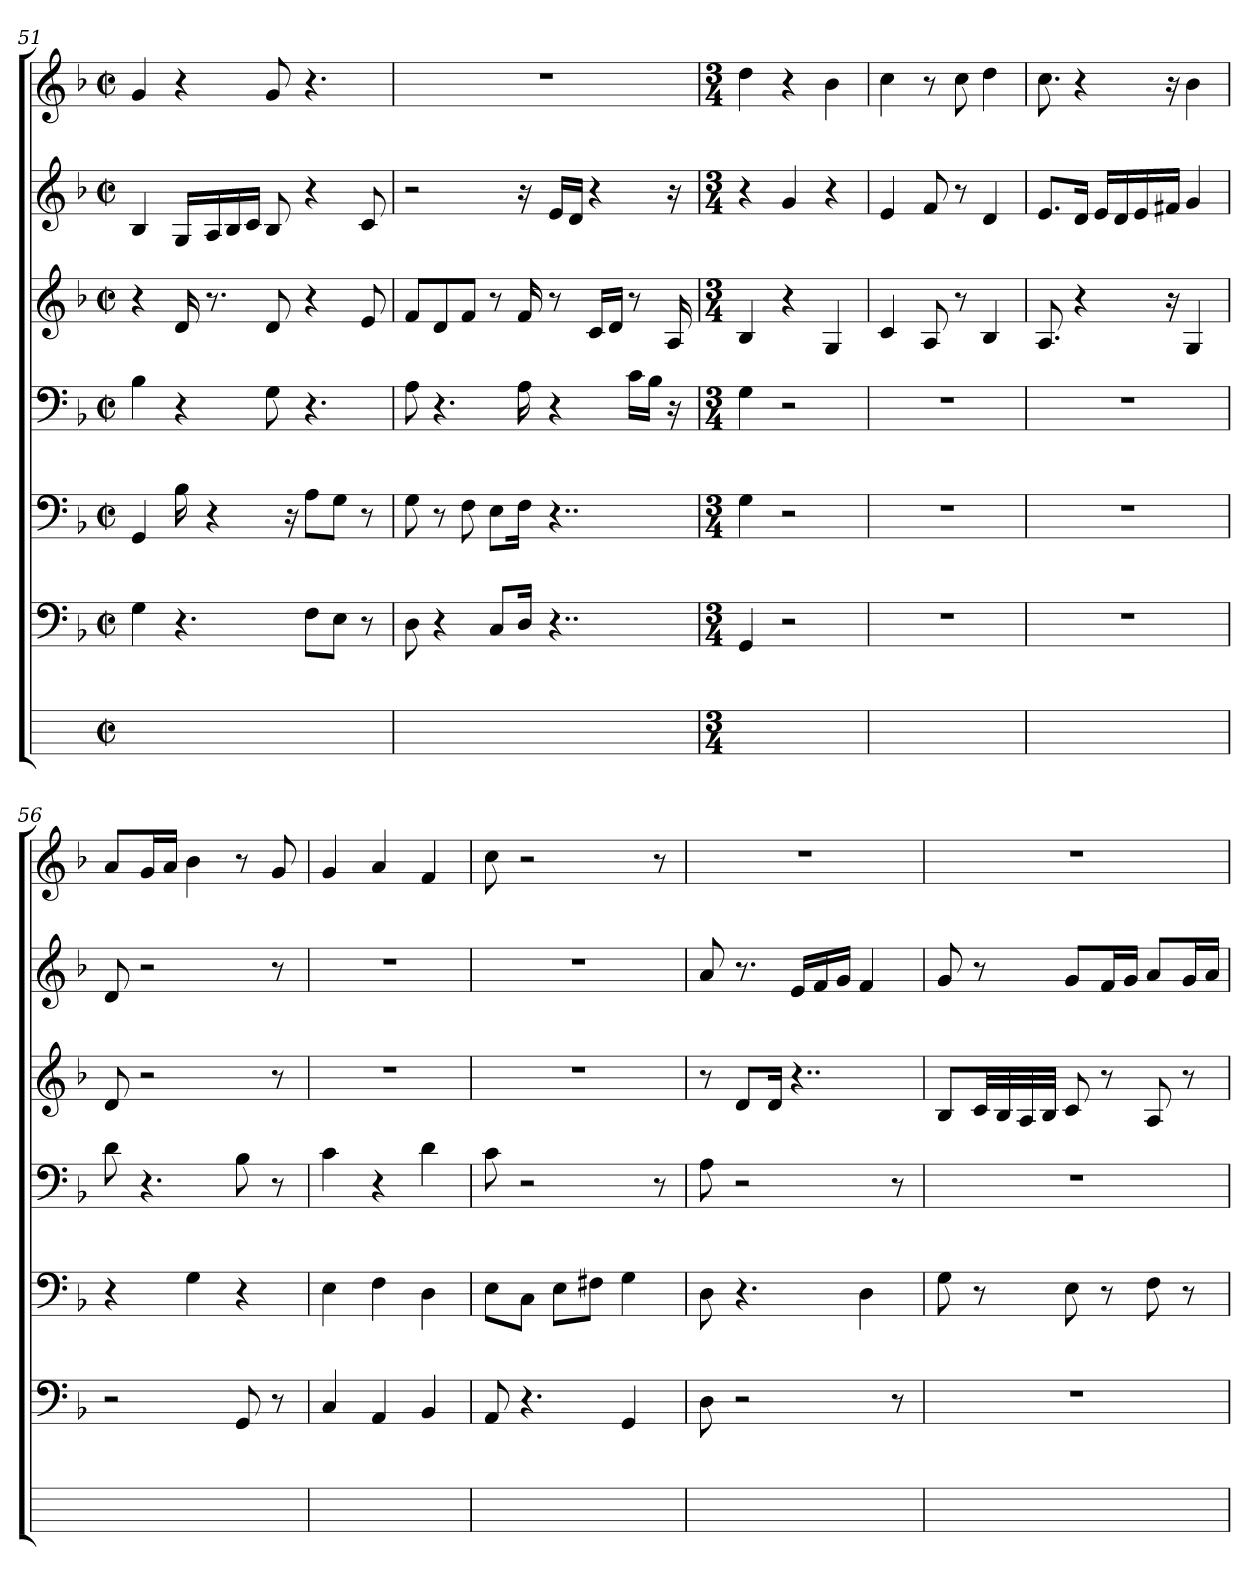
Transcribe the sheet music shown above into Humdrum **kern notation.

**kern	**kern	**kern	**kern	**kern	**kern	**kern
*part7	*part6	*part5	*part4	*part3	*part2	*part1
*staff7	*staff6	*staff5	*staff4	*staff3	*staff2	*staff1
*	*clefF4	*clefF4	*clefF4	*clefG2	*clefG2	*clefG2
*	*k[b-]	*k[b-]	*k[b-]	*k[b-]	*k[b-]	*k[b-]
*	*F:	*F:	*F:	*F:	*F:	*F:
*M2/2	*M2/2	*M2/2	*M2/2	*M2/2	*M2/2	*M2/2
*met(c|)	*met(c|)	*met(c|)	*met(c|)	*met(c|)	*met(c|)	*met(c|)
=51	=51	=51	=51	=51	=51	=51
1ryy	4G	4GG	4B-	4r	4B-	4g
.	4.r	16B-	4r	16d	16GLL	4r
.	.	4r	.	8.r	16Ai	.
.	.	.	.	.	16B-i	.
.	.	.	.	.	16ciJJ	.
.	.	.	8G	8d	8B-	8gj
.	.	16r	.	.	.	.
.	8FZL	8AL	4.r	4r	4r	4.r
.	8EZJ	8GJ	.	.	.	.
.	8r	8r	.	8e	8c	.
=52	=52	=52	=52	=52	=52	=52
1ryy	8D	8Gj	8A	8fL	2r	1r
.	4r	8r	4.r	8d	.	.
.	.	8FV	.	8fJ	.	.
.	8CL	8EL	.	8r	.	.
.	16DJk	16FVJk	16Aj	16fj	16r	.
.	4..r	4..r	4r	8r	16eiLL	.
.	.	.	.	.	16djJJ	.
.	.	.	.	16ciLL	4r	.
.	.	.	.	16dJJ	.	.
.	.	.	16ciLL	8r	.	.
.	.	.	16B-ZJJ	.	.	.
.	.	.	16r	16Ai	16r	.
=53	=53	=53	=53	=53	=53	=53
*stria6	*	*	*	*	*	*
*M3/4	*M3/4	*M3/4	*M3/4	*M3/4	*M3/4	*M3/4
2.ryy	4GG	4G	4G	4B-	4r	4dd
.	2r	2r	2r	4r	4g	4r
.	.	.	.	4G	4r	4b-
=54	=54	=54	=54	=54	=54	=54
2.ryy	2.r	2.r	2.r	4c	4e	4cc
.	.	.	.	8A	8f	8r
.	.	.	.	8r	8r	8cci
.	.	.	.	4B-	4d	4dd
=55	=55	=55	=55	=55	=55	=55
2.ryy	2.r	2.r	2.r	8.A	8.eL	8.cc
.	.	.	.	4r	16diJk	4r
.	.	.	.	.	16ejLL	.
.	.	.	.	.	16di	.
.	.	.	.	.	16ei	.
.	.	.	.	16r	16f#XiJJ	16r
.	.	.	.	4G	4g	4b-
=56	=56	=56	=56	=56	=56	=56
2.ryy	2r	4r	8d	8d	8d	8aL
.	.	.	4.r	2r	2r	16giL
.	.	.	.	.	.	16aiJJ
.	.	4G	.	.	.	4b-
.	8GG	4r	8B-	.	.	8r
.	8r	.	8r	8r	8r	8g
=57	=57	=57	=57	=57	=57	=57
2.ryy	4C	4E	4c	2.r	2.r	4g
.	4AA	4F	4r	.	.	4a
.	4BB-	4D	4d	.	.	4f
=58	=58	=58	=58	=58	=58	=58
2.ryy	8AA	8EL	8c	2.r	2.r	8cc
.	4.r	8CiJ	2r	.	.	2r
.	.	8EjL	.	.	.	.
.	.	8F#XiJ	.	.	.	.
.	4GG	4G	.	.	.	.
.	.	.	8r	.	.	8r
=59	=59	=59	=59	=59	=59	=59
2.ryy	8D	8D	8A	8r	8a	2.r
.	2r	4.r	2r	8diL	8.r	.
.	.	.	.	16dJk	.	.
.	.	.	.	4..r	16eiLL	.
.	.	.	.	.	16fi	.
.	.	.	.	.	16giJJ	.
.	.	4D	.	.	4f	.
.	8r	.	8r	.	.	.
=60	=60	=60	=60	=60	=60	=60
2.ryy	2.r	8G	2.r	8B-L	8g	2.r
.	.	8r	.	32ciLL	8r	.
.	.	.	.	32B-i	.	.
.	.	.	.	32Ai	.	.
.	.	.	.	32B-iJJJ	.	.
.	.	8E	.	8c	8gjL	.
.	.	8r	.	8r	16fiL	.
.	.	.	.	.	16giJJ	.
.	.	8F	.	8A	8aL	.
.	.	8r	.	8r	16giL	.
.	.	.	.	.	16aiJJ	.
=	=	=	=	=	=	=
*-	*-	*-	*-	*-	*-	*-
